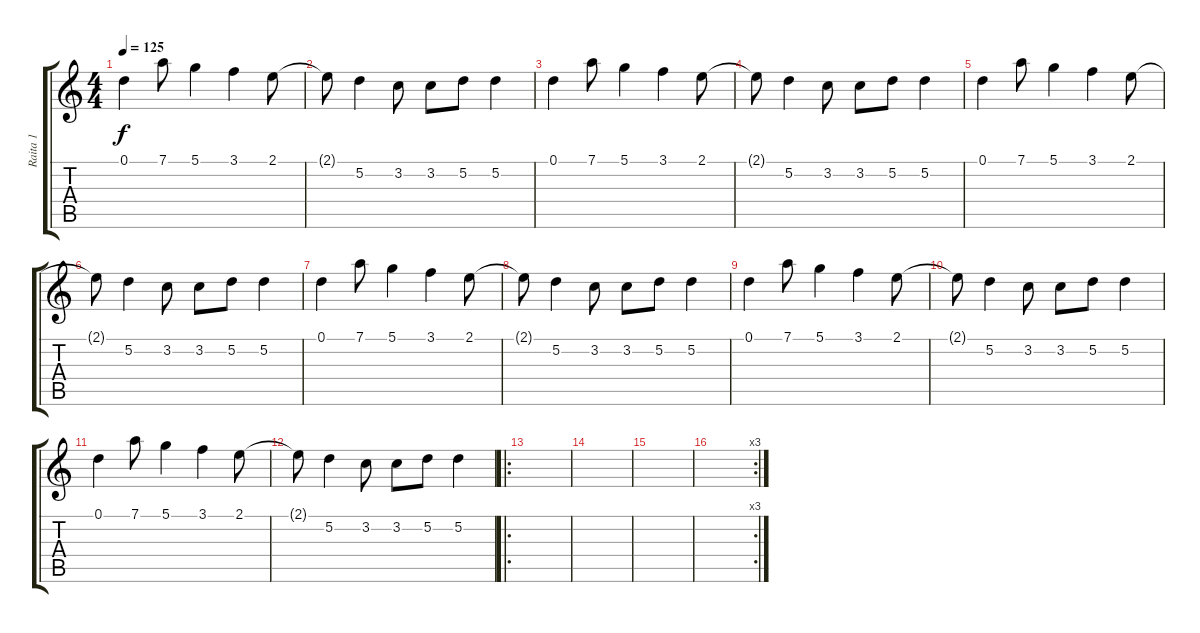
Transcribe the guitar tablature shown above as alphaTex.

\track ("Raita 1" "Raita 1") {instrument distortionguitar}
\staff {score tabs}
\tuning (D4 A3 F3 C3 G2 D2) {hide}
\ts (4 4)
\tempo 125
\clef g2
\ks c
0.1.4{dy f} 7.1.8 5.1.4 3.1.4 2.1.8 |
2.1{t}.8 5.2.4 3.2.8 3.2.8 5.2.8 5.2.4 |
0.1.4 7.1.8 5.1.4 3.1.4 2.1.8 |
2.1{t}.8 5.2.4 3.2.8 3.2.8 5.2.8 5.2.4 |
0.1.4 7.1.8 5.1.4 3.1.4 2.1.8 |
2.1{t}.8 5.2.4 3.2.8 3.2.8 5.2.8 5.2.4 |
0.1.4 7.1.8 5.1.4 3.1.4 2.1.8 |
2.1{t}.8 5.2.4 3.2.8 3.2.8 5.2.8 5.2.4 |
0.1.4 7.1.8 5.1.4 3.1.4 2.1.8 |
2.1{t}.8 5.2.4 3.2.8 3.2.8 5.2.8 5.2.4 |
0.1.4 7.1.8 5.1.4 3.1.4 2.1.8 |
2.1{t}.8 5.2.4 3.2.8 3.2.8 5.2.8 5.2.4 |
\ro
|
|
|
\rc 3
